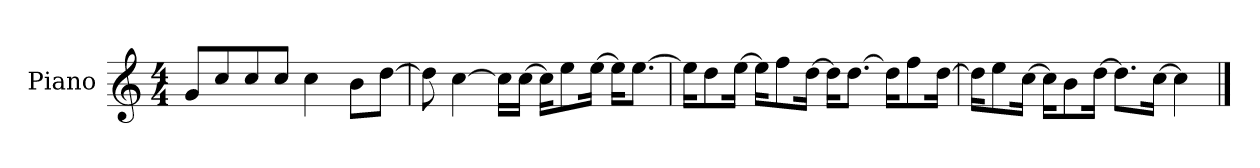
**kern
*part1
*staff1
*I"Piano
*I'P-no
*clefG2
*k[]
*M4/4
*MM90
=1
8g/L
8cc/
8cc/
8cc/J
4cc\
8b\L
[8dd\J
=2
8dd\]
[4cc\
16cc\LL]
[16cc\JJ
16cc\KL]
8ee\
[16ee\Jk
16ee\KL]
[8.ee\J
=3
16ee\KL]
8dd\
[16ee\Jk
16ee\KL]
8ff\
[16dd\Jk
16dd\KL]
[8.dd\J
16dd\KL]
8ff\
[16dd\Jk
=4
16dd\KL]
8ee\
[16cc\Jk
16cc\KL]
8b\
[16dd\Jk
8.dd\L]
[16cc\Jk
4cc\]
==
*-
